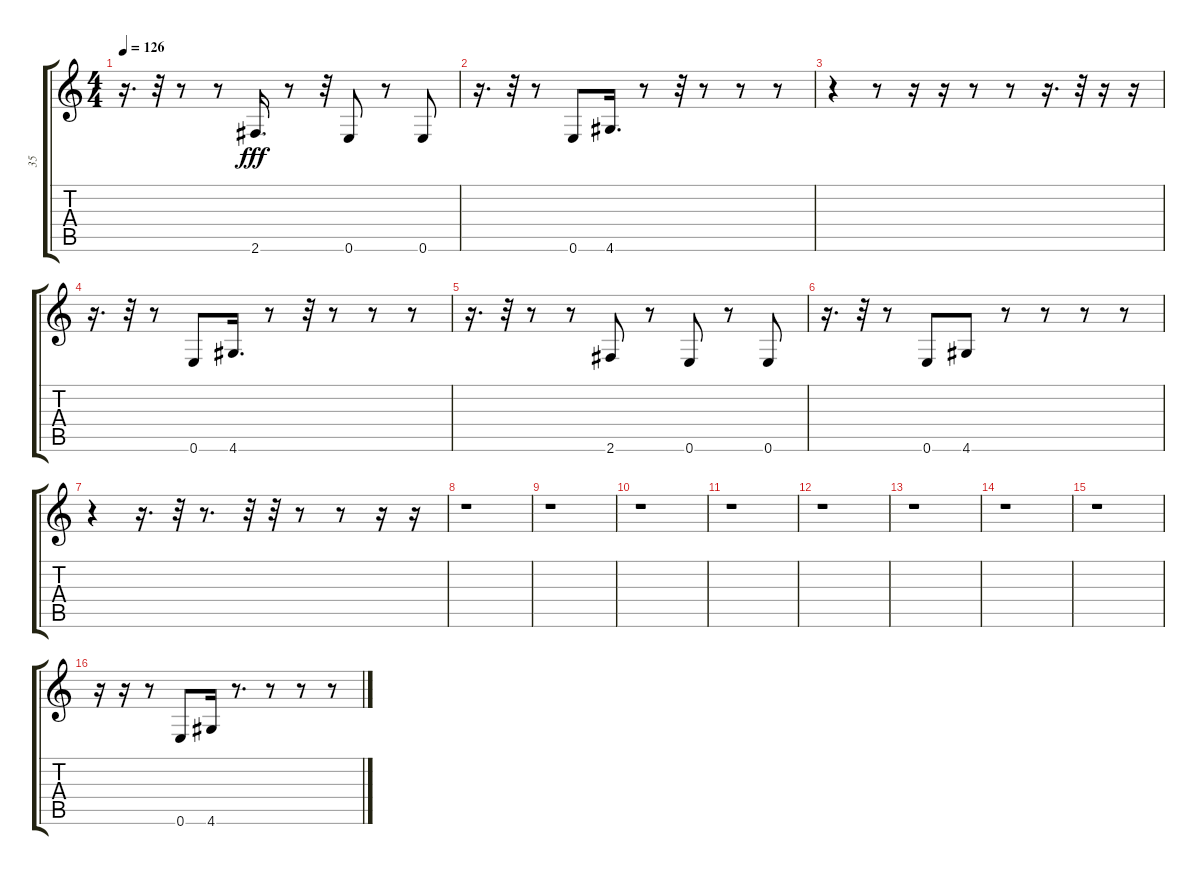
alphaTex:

\track ("35" "35") {instrument slapbass2}
\staff {score tabs}
\tuning (E4 B3 G3 D3 A2 E2) {hide}
\ts (4 4)
\tempo 126
\clef g2
\ks c
r.16{d dy fff} r.32 r.8 r.8 2.6.16{d} r.8 r.32 0.6.8 r.8 0.6.8 |
r.16{d} r.32 r.8 0.6.8 4.6.16{d} r.8 r.32 r.8 r.8 r.8 |
r.4 r.8 r.16 r.16 r.8 r.8 r.16{d} r.32 r.16 r.16 |
r.16{d} r.32 r.8 0.6.8 4.6.16{d} r.8 r.32 r.8 r.8 r.8 |
r.16{d} r.32 r.8 r.8 2.6.8 r.8 0.6.8 r.8 0.6.8 |
r.16{d} r.32 r.8 0.6.8 4.6.8 r.8 r.8 r.8 r.8 |
r.4 r.16{d} r.32 r.8{d} r.32 r.32 r.8 r.8 r.16 r.16 |
r.1 |
r.1 |
r.1 |
r.1 |
r.1 |
r.1 |
r.1 |
r.1 |
r.16 r.16 r.8 0.6.8 4.6.16 r.8{d} r.8 r.8 r.8
